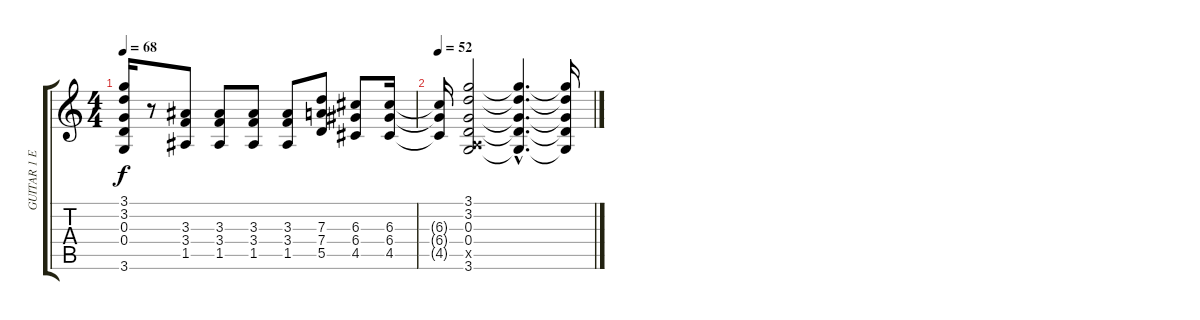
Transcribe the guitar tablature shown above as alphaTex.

\track ("GUITAR 1 ECHO" "GUITAR 1 E") {instrument electricguitarclean}
\staff {score tabs}
\tuning (E4 B3 G3 D3 A2 E2) {hide}
\ts (4 4)
\tempo 68
\clef g2
\ks c
(3.1{t} 3.2{t} 0.3{t} 0.4{t} 3.6{t}).16{dy f} r.8 (3.3 3.4 1.5).8 (3.3 3.4 1.5).8 (3.3 3.4 1.5).8 (3.3 3.4 1.5).8 (7.3 7.4 5.5).8 (6.3 6.4 4.5).8 (6.3 6.4 4.5).16 |
\tempo 52
(6.3{t} 6.4{t} 4.5{t}).16 (3.1 3.2 0.3 0.4 0.5{x} 3.6).2 (3.1{hac t} 3.2{hac t} 0.3{hac t} 0.4{hac t} 3.6{hac t}).4{d} (3.1{t} 3.2{t} 0.3{t} 0.4{t} 3.6{t}).16
